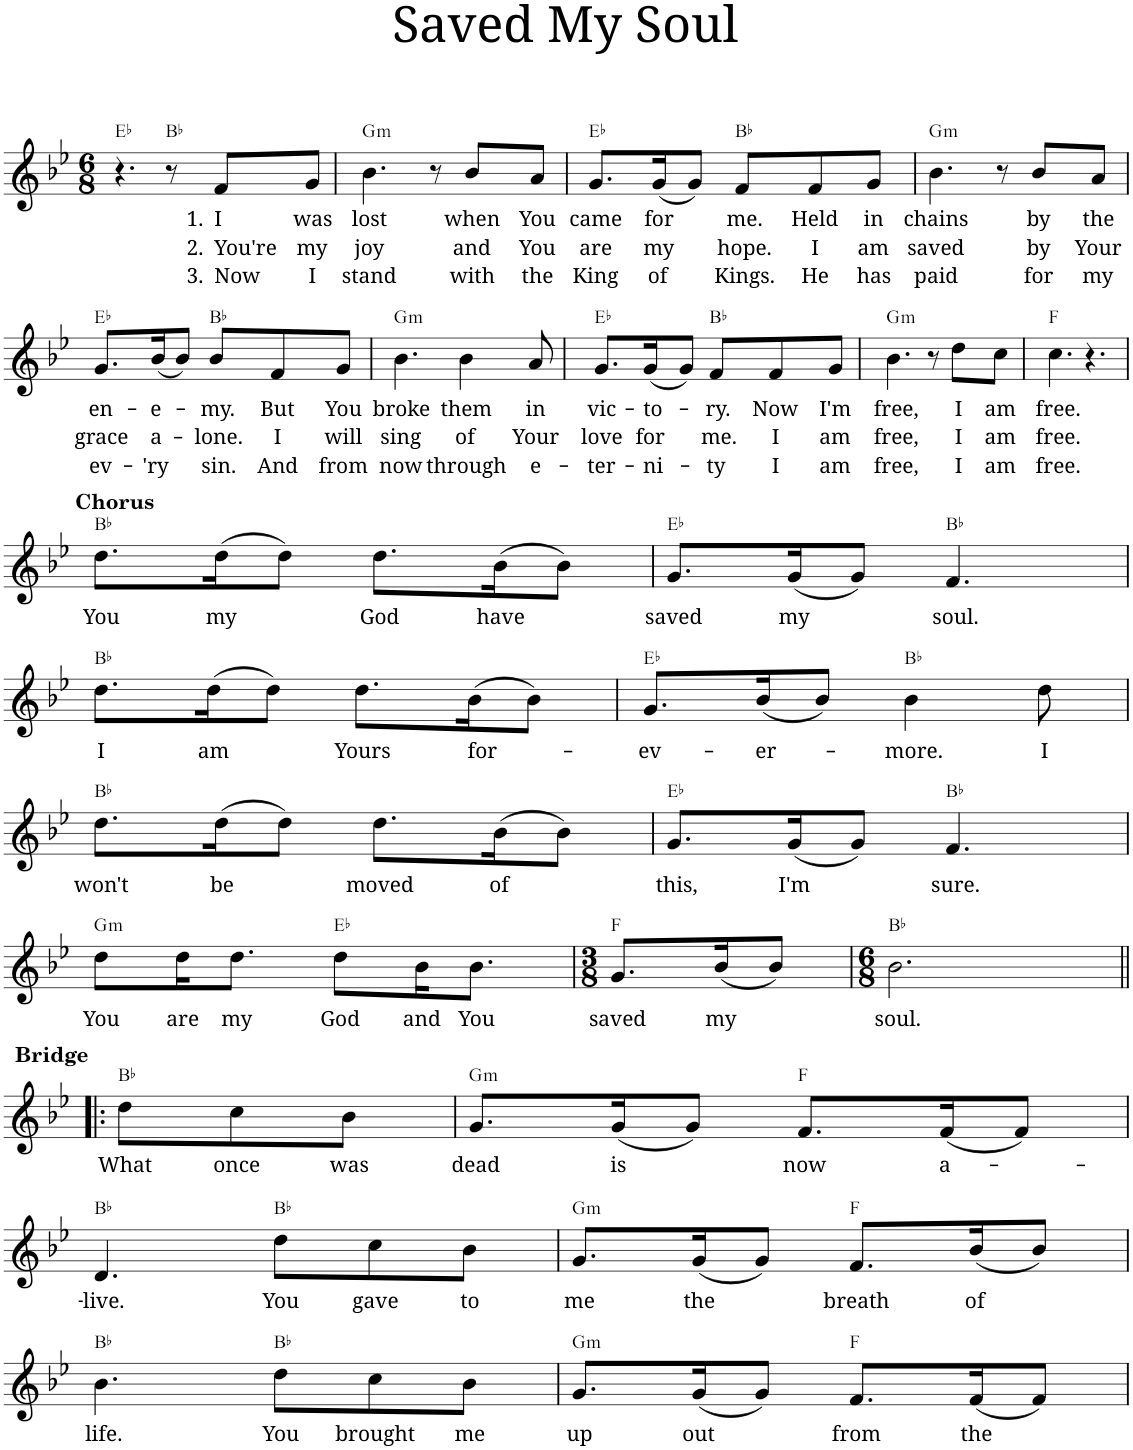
**kern	**text	**text	**text	**harte
*part1	*part1	*part1	*part1	*part1
*staff1	*staff1	*staff1	*staff1	*
*I"Piano	*	*	*	*
*I'Pno.	*	*	*	*
*clefG2	*	*	*	*
*k[b-e-]	*	*	*	*
*M6/8	*	*	*	*
=1	=1	=1	=1	=1
4.r	.	.	.	Eb:maj
8r	.	.	.	Bb:maj
!	!LO:LY:b	!LO:LY:b	!LO:LY:b	!
8f/L	1. I	2. You're	3. Now	.
!	!LO:LY:b	!LO:LY:b	!LO:LY:b	!
8g/J	was	my	I	.
=2	=2	=2	=2	=2
!	!LO:LY:b	!LO:LY:b	!LO:LY:b	!LO:H:kt=m
4.b-\	lost	joy	stand	G:min
8r	.	.	.	.
!	!LO:LY:b	!LO:LY:b	!LO:LY:b	!
8b-/L	when	and	with	.
!	!LO:LY:b	!LO:LY:b	!LO:LY:b	!
8a/J	You	You	the	.
=3	=3	=3	=3	=3
!	!LO:LY:b	!LO:LY:b	!LO:LY:b	!
8.g/L	came	are	King	Eb:maj
!	!LO:LY:b	!LO:LY:b	!LO:LY:b	!
(16g/K	for	my	of	.
8g/J)	.	.	.	.
!	!LO:LY:b	!LO:LY:b	!LO:LY:b	!
8f/L	me.	hope.	Kings.	Bb:maj
!	!LO:LY:b	!LO:LY:b	!LO:LY:b	!
8f/	Held	I	He	.
!	!LO:LY:b	!LO:LY:b	!LO:LY:b	!
8g/J	in	am	has	.
=4	=4	=4	=4	=4
!	!LO:LY:b	!LO:LY:b	!LO:LY:b	!LO:H:kt=m
4.b-\	chains	saved	paid	G:min
8r	.	.	.	.
!	!LO:LY:b	!LO:LY:b	!LO:LY:b	!
8b-/L	by	by	for	.
!	!LO:LY:b	!LO:LY:b	!LO:LY:b	!
8a/J	the	Your	my	.
!!LO:LB:g=z
=5	=5	=5	=5	=5
!	!LO:LY:b	!LO:LY:b	!LO:LY:b	!
8.g/L	en-	grace	ev-	Eb:maj
!	!LO:LY:b	!LO:LY:b	!LO:LY:b	!
(16b-/K	-e-	a-	-'ry	.
8b-/J)	.	.	.	.
!	!LO:LY:b	!LO:LY:b	!LO:LY:b	!
8b-/L	-my.	-lone.	sin.	Bb:maj
!	!LO:LY:b	!LO:LY:b	!LO:LY:b	!
8f/	But	I	And	.
!	!LO:LY:b	!LO:LY:b	!LO:LY:b	!
8g/J	You	will	from	.
=6	=6	=6	=6	=6
!	!LO:LY:b	!LO:LY:b	!LO:LY:b	!LO:H:kt=m
4.b-\	broke	sing	now	G:min
!	!LO:LY:b	!LO:LY:b	!LO:LY:b	!
4b-\	them	of	through	.
!	!LO:LY:b	!LO:LY:b	!LO:LY:b	!
8a/	in	Your	e-	.
=7	=7	=7	=7	=7
!	!LO:LY:b	!LO:LY:b	!LO:LY:b	!
8.g/L	vic-	love	-ter-	Eb:maj
!	!LO:LY:b	!LO:LY:b	!LO:LY:b	!
(16g/K	-to-	for	-ni-	.
8g/J)	.	.	.	.
!	!LO:LY:b	!LO:LY:b	!LO:LY:b	!
8f/L	-ry.	me.	-ty	Bb:maj
!	!LO:LY:b	!LO:LY:b	!LO:LY:b	!
8f/	Now	I	I	.
!	!LO:LY:b	!LO:LY:b	!LO:LY:b	!
8g/J	I'm	am	am	.
=8	=8	=8	=8	=8
!	!LO:LY:b	!LO:LY:b	!LO:LY:b	!LO:H:kt=m
4.b-\	free,	free,	free,	G:min
8r	.	.	.	.
!	!LO:LY:b	!LO:LY:b	!LO:LY:b	!
8dd\L	I	I	I	.
!	!LO:LY:b	!LO:LY:b	!LO:LY:b	!
8cc\J	am	am	am	.
=9	=9	=9	=9	=9
!	!LO:LY:b	!LO:LY:b	!LO:LY:b	!
4.cc\	free.	free.	free.	F:maj
4.r	.	.	.	.
!!LO:LB:g=z
=10	=10	=10	=10	=10
!LO:TX:a:B:t=Chorus	!	!	!	!
!	!LO:LY:b	!	!	!
8.dd\L	You	.	.	Bb:maj
!	!LO:LY:b	!	!	!
(16dd\K	my	.	.	.
8dd\J)	.	.	.	.
!	!LO:LY:b	!	!	!
8.dd\L	God	.	.	.
!	!LO:LY:b	!	!	!
(16b-\K	have	.	.	.
8b-\J)	.	.	.	.
=11	=11	=11	=11	=11
!	!LO:LY:b	!	!	!
8.g/L	saved	.	.	Eb:maj
!	!LO:LY:b	!	!	!
(16g/K	my	.	.	.
8g/J)	.	.	.	.
!	!LO:LY:b	!	!	!
4.f/	soul.	.	.	Bb:maj
!!LO:LB:g=z
=12	=12	=12	=12	=12
!	!LO:LY:b	!	!	!
8.dd\L	I	.	.	Bb:maj
!	!LO:LY:b	!	!	!
(16dd\K	am	.	.	.
8dd\J)	.	.	.	.
!	!LO:LY:b	!	!	!
8.dd\L	Yours	.	.	.
!	!LO:LY:b	!	!	!
(16b-\K	for-	.	.	.
8b-\J)	.	.	.	.
=13	=13	=13	=13	=13
!	!LO:LY:b	!	!	!
8.g/L	-ev-	.	.	Eb:maj
!	!LO:LY:b	!	!	!
(16b-/K	-er-	.	.	.
8b-/J)	.	.	.	.
!	!LO:LY:b	!	!	!
4b-\	-more.	.	.	Bb:maj
!	!LO:LY:b	!	!	!
8dd\	I	.	.	.
!!LO:LB:g=z
=14	=14	=14	=14	=14
!	!LO:LY:b	!	!	!
8.dd\L	won't	.	.	Bb:maj
!	!LO:LY:b	!	!	!
(16dd\K	be	.	.	.
8dd\J)	.	.	.	.
!	!LO:LY:b	!	!	!
8.dd\L	moved	.	.	.
!	!LO:LY:b	!	!	!
(16b-\K	of	.	.	.
8b-\J)	.	.	.	.
=15	=15	=15	=15	=15
!	!LO:LY:b	!	!	!
8.g/L	this,	.	.	Eb:maj
!	!LO:LY:b	!	!	!
(16g/K	I'm	.	.	.
8g/J)	.	.	.	.
!	!LO:LY:b	!	!	!
4.f/	sure.	.	.	Bb:maj
!!LO:LB:g=z
=16	=16	=16	=16	=16
!	!LO:LY:b	!	!	!LO:H:kt=m
8dd\L	You	.	.	G:min
!	!LO:LY:b	!	!	!
16dd\K	are	.	.	.
!	!LO:LY:b	!	!	!
8.dd\J	my	.	.	.
!	!LO:LY:b	!	!	!
8dd\L	God	.	.	Eb:maj
!	!LO:LY:b	!	!	!
16b-\K	and	.	.	.
!	!LO:LY:b	!	!	!
8.b-\J	You	.	.	.
=17	=17	=17	=17	=17
*M3/8	*	*	*	*
!	!LO:LY:b	!	!	!
8.g/L	saved	.	.	F:maj
!	!LO:LY:b	!	!	!
(16b-/K	my	.	.	.
8b-/J)	.	.	.	.
=18	=18	=18	=18	=18
*M6/8	*	*	*	*
!	!LO:LY:b	!	!	!
2.b-\	soul.	.	.	Bb:maj
!!LO:LB:g=z
=19!|:	=19!|:	=19!|:	=19!|:	=19!|:
!LO:TX:a:B:t=Bridge	!	!	!	!
!	!LO:LY:b	!	!	!
8dd\L	What	.	.	Bb:maj
!	!LO:LY:b	!	!	!
8cc\	once	.	.	.
!	!LO:LY:b	!	!	!
8b-\J	was	.	.	.
=20	=20	=20	=20	=20
!	!LO:LY:b	!	!	!LO:H:kt=m
8.g/L	dead	.	.	G:min
!	!LO:LY:b	!	!	!
(16g/K	is	.	.	.
8g/J)	.	.	.	.
!	!LO:LY:b	!	!	!
8.f/L	now	.	.	F:maj
!	!LO:LY:b	!	!	!
(16f/K	a-	.	.	.
8f/J)	.	.	.	.
!!LO:LB:g=z
=21	=21	=21	=21	=21
!	!LO:LY:b	!	!	!
4.d/	-live.	.	.	Bb:maj
!	!LO:LY:b	!	!	!
8dd\L	You	.	.	Bb:maj
!	!LO:LY:b	!	!	!
8cc\	gave	.	.	.
!	!LO:LY:b	!	!	!
8b-\J	to	.	.	.
=22	=22	=22	=22	=22
!	!LO:LY:b	!	!	!LO:H:kt=m
8.g/L	me	.	.	G:min
!	!LO:LY:b	!	!	!
(16g/K	the	.	.	.
8g/J)	.	.	.	.
!	!LO:LY:b	!	!	!
8.f/L	breath	.	.	F:maj
!	!LO:LY:b	!	!	!
(16b-/K	of	.	.	.
8b-/J)	.	.	.	.
!!LO:LB:g=z
=23	=23	=23	=23	=23
!	!LO:LY:b	!	!	!
4.b-\	life.	.	.	Bb:maj
!	!LO:LY:b	!	!	!
8dd\L	You	.	.	Bb:maj
!	!LO:LY:b	!	!	!
8cc\	brought	.	.	.
!	!LO:LY:b	!	!	!
8b-\J	me	.	.	.
=24	=24	=24	=24	=24
!	!LO:LY:b	!	!	!LO:H:kt=m
8.g/L	up	.	.	G:min
!	!LO:LY:b	!	!	!
(16g/K	out	.	.	.
8g/J)	.	.	.	.
!	!LO:LY:b	!	!	!
8.f/L	from	.	.	F:maj
!	!LO:LY:b	!	!	!
(16f/K	the	.	.	.
8f/J)	.	.	.	.
=	=	=	=	=
*-	*-	*-	*-	*-
